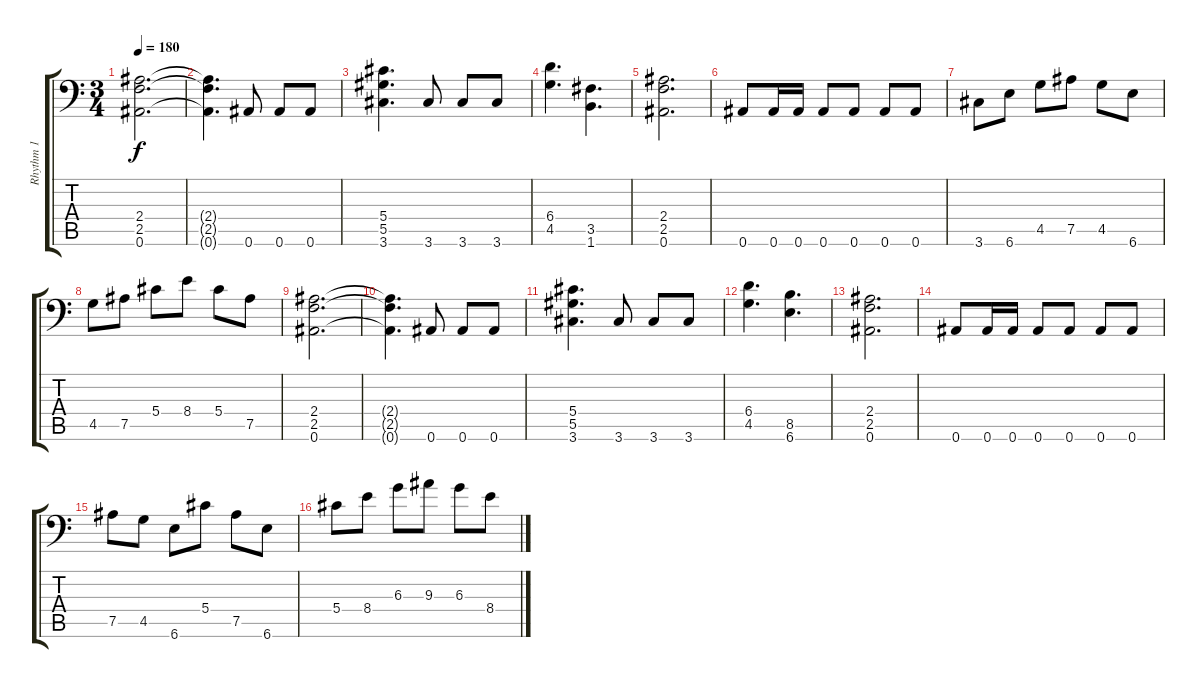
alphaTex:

\track ("Rhythm 1" "Rhythm 1") {instrument distortionguitar}
\staff {score tabs}
\tuning (Bb3 F3 Db3 Ab2 Eb2 Bb1) {hide}
\ts (3 4)
\tempo 180
\clef f4
\ks c
(2.4 2.5 0.6).2{d dy f} |
(2.4{t} 2.5{t} 0.6{t}).4{d} 0.6.8 0.6.8 0.6.8 |
(5.4 5.5 3.6).4{d} 3.6.8 3.6.8 3.6.8 |
(6.4 4.5).4{d} (3.5 1.6).4{d} |
(2.4 2.5 0.6).2{d} |
0.6.8 0.6.16 0.6.16 0.6.8 0.6.8 0.6.8 0.6.8 |
3.6.8 6.6.8 4.5.8 7.5.8 4.5.8 6.6.8 |
4.5.8 7.5.8 5.4.8 8.4.8 5.4.8 7.5.8 |
(2.4 2.5 0.6).2{d} |
(2.4{t} 2.5{t} 0.6{t}).4{d} 0.6.8 0.6.8 0.6.8 |
(5.4 5.5 3.6).4{d} 3.6.8 3.6.8 3.6.8 |
(6.4 4.5).4{d} (8.5 6.6).4{d} |
(2.4 2.5 0.6).2{d} |
0.6.8 0.6.16 0.6.16 0.6.8 0.6.8 0.6.8 0.6.8 |
7.5.8 4.5.8 6.6.8 5.4.8 7.5.8 6.6.8 |
5.4.8 8.4.8 6.3.8 9.3.8 6.3.8 8.4.8
